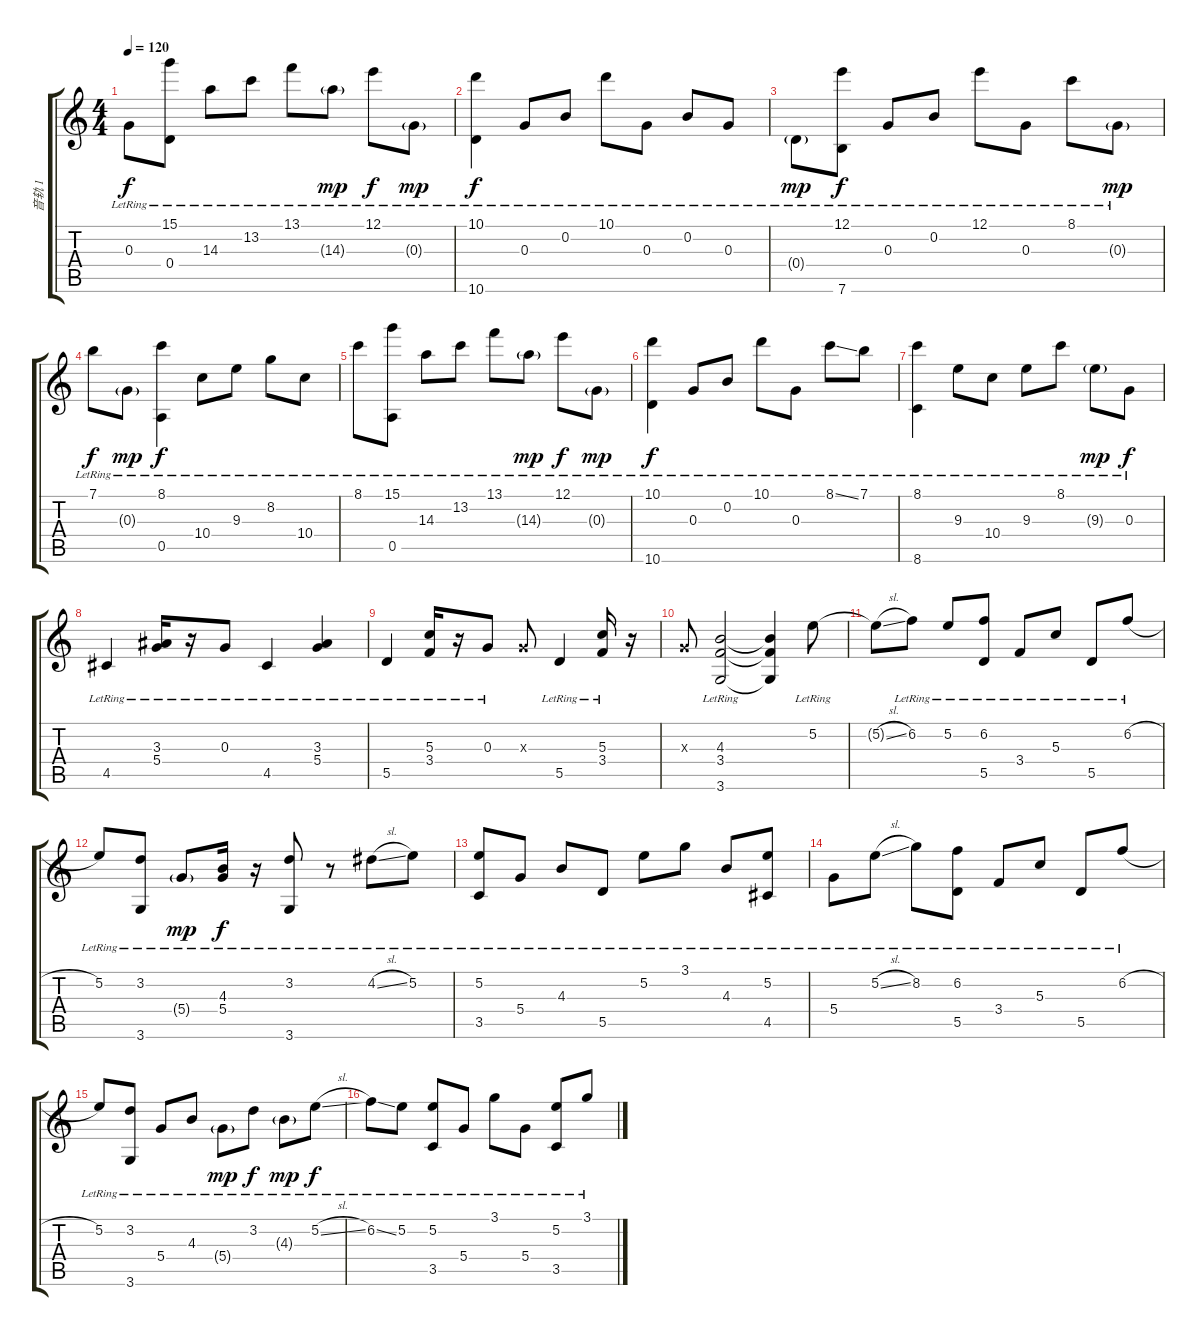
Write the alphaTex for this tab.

\track ("音轨 1" "音轨 1") {instrument acousticguitarsteel}
\staff {score tabs}
\tuning (E4 B3 G3 D3 A2 E2) {hide}
\ts (4 4)
\tempo 120
\clef g2
\ks c
0.3{lr}.8{dy f} (15.1{lr} 0.4{lr}).8 14.3{lr}.8 13.2{lr}.8 13.1{lr}.8 14.3{g lr}.8{dy mp} 12.1{lr}.8{dy f} 0.3{g lr}.8{dy mp} |
(10.1{lr} 10.6{lr}).4{dy f} 0.3{lr}.8 0.2{lr}.8 10.1{lr}.8 0.3{lr}.8 0.2{lr}.8 0.3{lr}.8 |
0.4{g lr}.8{dy mp} (12.1{lr} 7.6{lr}).8{dy f} 0.3{lr}.8 0.2{lr}.8 12.1{lr}.8 0.3{lr}.8 8.1{lr}.8 0.3{g lr}.8{dy mp} |
7.1{lr}.8{dy f} 0.3{g lr}.8{dy mp} (8.1{lr} 0.5{lr}).4{dy f} 10.4{lr}.8 9.3{lr}.8 8.2{lr}.8 10.4{lr}.8 |
8.1{lr}.8 (15.1{lr} 0.5{lr}).8 14.3{lr}.8 13.2{lr}.8 13.1{lr}.8 14.3{g lr}.8{dy mp} 12.1{lr}.8{dy f} 0.3{g lr}.8{dy mp} |
(10.1{lr} 10.6{lr}).4{dy f} 0.3{lr}.8 0.2{lr}.8 10.1{lr}.8 0.3{lr}.8 8.1{ss lr}.8 7.1{lr}.8 |
(8.1{lr} 8.6{lr}).4 9.3{lr}.8 10.4{lr}.8 9.3{lr}.8 8.1{lr}.8 9.3{g lr}.8{dy mp} 0.3{lr}.8{dy f} |
4.5{lr}.4 (3.3{lr} 5.4{lr}).16 r.16 0.3{lr}.8 4.5{lr}.4 (3.3{lr} 5.4{lr}).4 |
5.5{lr}.4 (5.3{lr} 3.4{lr}).16 r.16 0.3{lr}.8 0.3{x}.8 5.5{lr}.4 (5.3{lr} 3.4{lr}).16 r.16 |
0.3{x}.8 (4.3{lr} 3.4{lr} 3.6{lr}).2 (4.3{t} 3.4{t} 3.6{t}).4 5.2{lr}.8 |
5.2{sl t}.8 6.2{lr}.8 5.2{lr}.8 (6.2{lr} 5.5{lr}).8 3.4{lr}.8 5.3{lr}.8 5.5{lr}.8 6.2{h lr}.8 |
5.2{lr}.8 (3.2{lr} 3.6{lr}).8 5.4{g lr}.8{dy mp} (4.3{lr} 5.4{lr}).16{dy f} r.16 (3.2{lr} 3.6{lr}).8 r.8 4.2{sl lr}.8 5.2{lr}.8 |
(5.2{lr} 3.5{lr}).8 5.4{lr}.8 4.3{lr}.8 5.5{lr}.8 5.2{lr}.8 3.1{lr}.8 4.3{lr}.8 (5.2{lr} 4.5{lr}).8 |
5.4{lr}.8 5.2{sl lr}.8 8.2{lr}.8 (6.2{lr} 5.5{lr}).8 3.4{lr}.8 5.3{lr}.8 5.5{lr}.8 6.2{h lr}.8 |
5.2{lr}.8 (3.2{lr} 3.6{lr}).8 5.4{lr}.8 4.3{lr}.8 5.4{g lr}.8{dy mp} 3.2{lr}.8{dy f} 4.3{g lr}.8{dy mp} 5.2{sl lr}.8{dy f} |
6.2{ss lr}.8 5.2{lr}.8 (5.2{lr} 3.5{lr}).8 5.4{lr}.8 3.1{lr}.8 5.4{lr}.8 (5.2{lr} 3.5{lr}).8 3.1{lr}.8
